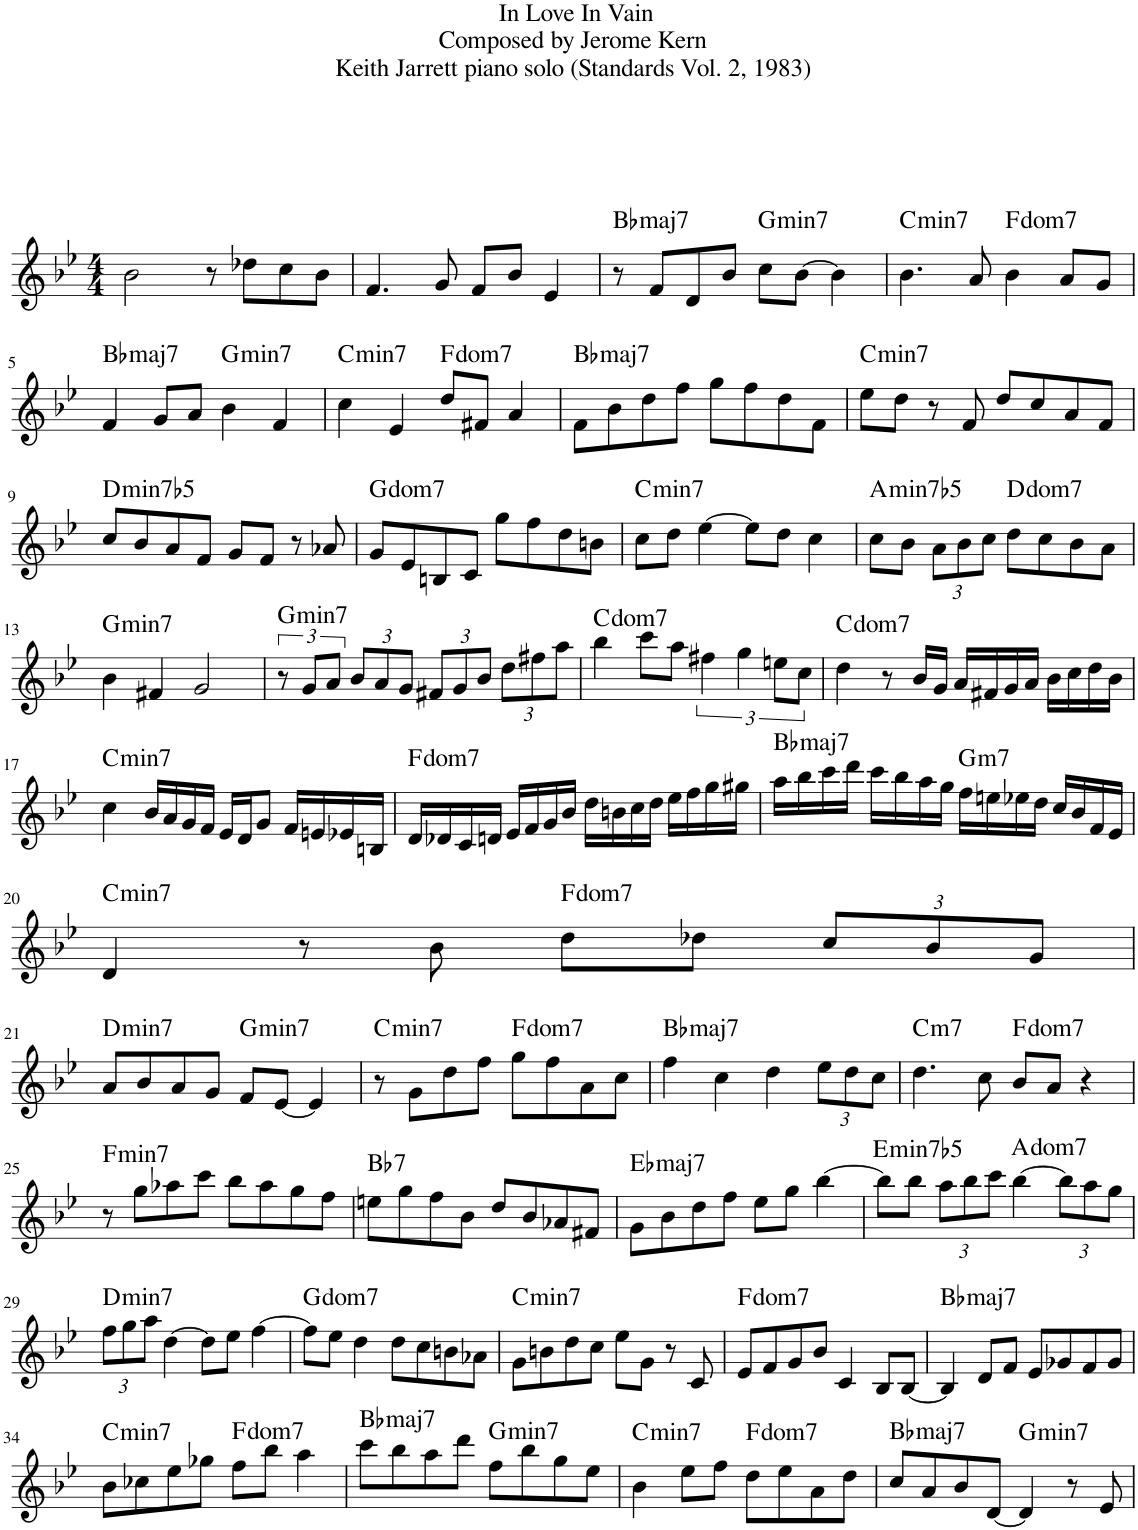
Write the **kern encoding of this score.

**kern	**harte
*part1	*part1
*staff1	*
*I"Piano	*
*I'Pno.	*
*clefG2	*
*k[b-e-]	*
*M4/4	*
=1	=1
2b-\	.
8r	.
8dd-X\L	.
8cc\	.
8b-\J	.
=2	=2
4.f/	.
8g/	.
8f/L	.
8b-/J	.
4e-/	.
=3	=3
!	!LO:H:kt=maj7
8r	Bb:maj7
8f/L	.
8d/	.
8b-/J	.
!	!LO:H:kt=min7
8cc\L	G:min7
[8b-\J	.
4b-\]	.
=4	=4
!	!LO:H:kt=min7
4.b-\	C:min7
8a/	.
!	!LO:H:kt=dom
4b-\	.
8a/L	.
8g/J	.
!!LO:LB:g=z
=5	=5
!	!LO:H:kt=maj7
4f/	Bb:maj7
8g/L	.
8a/J	.
!	!LO:H:kt=min7
4b-\	G:min7
4f/	.
=6	=6
!	!LO:H:kt=min7
4cc\	C:min7
4e-/	.
!	!LO:H:kt=dom
8dd/L	.
8f#X/J	.
4a/	.
=7	=7
!	!LO:H:kt=maj7
8f\L	Bb:maj7
8b-\	.
8dd\	.
8ff\J	.
8gg\L	.
8ff\	.
8dd\	.
8f\J	.
=8	=8
!	!LO:H:kt=min7
8ee-\L	C:min7
8dd\J	.
8r	.
8f/	.
8dd/L	.
8cc/	.
8a/	.
8f/J	.
!!LO:LB:g=z
=9	=9
!	!LO:H:kt=min7b5
8cc/L	D:hdim7
8b-/	.
8a/	.
8f/J	.
8g/L	.
8f/J	.
8r	.
8a-X/	.
=10	=10
!	!LO:H:kt=dom
8g/L	.
8e-/	.
8Bn/	.
8c/J	.
8gg\L	.
8ff\	.
8dd\	.
8bn\J	.
=11	=11
!	!LO:H:kt=min7
8cc\L	C:min7
8dd\J	.
[4ee-\	.
8ee-\L]	.
8dd\J	.
4cc\	.
=12	=12
!	!LO:H:kt=min7b5
8cc\L	A:hdim7
8b-\J	.
*Xbrackettup	*
12a\L	.
12b-\	.
12cc\J	.
!	!LO:H:kt=dom
8dd\L	.
8cc\	.
8b-\	.
8a\J	.
!!LO:LB:g=z
=13	=13
!	!LO:H:kt=min7
4b-\	G:min7
4f#X/	.
2g/	.
=14	=14
*brackettup	*
!	!LO:H:kt=min7
12r	G:min7
12g/L	.
12a/J	.
*Xbrackettup	*
12b-/L	.
12a/	.
12g/J	.
12f#X/L	.
12g/	.
12b-/J	.
12dd\L	.
12ff#X\	.
12aa\J	.
=15	=15
!	!LO:H:kt=dom
4bb-\	.
8ccc\L	.
8aa\J	.
*brackettup	*
6ff#X\	.
6gg\	.
12een\L	.
12cc\J	.
=16	=16
!	!LO:H:kt=dom
4dd\	.
8r	.
16b-/LL	.
16g/JJ	.
16a/LL	.
16f#X/	.
16g/	.
16a/JJ	.
16b-\LL	.
16cc\	.
16dd\	.
16b-\JJ	.
!!LO:LB:g=z
=17	=17
!	!LO:H:kt=min7
4cc\	C:min7
16b-/LL	.
16a/	.
16g/	.
16f/JJ	.
16e-/LL	.
16d/J	.
8g/J	.
16f/LL	.
16en/	.
16e-X/	.
16Bn/JJ	.
=18	=18
!	!LO:H:kt=dom
16d/LL	.
16d-X/	.
16c/	.
16dn/JJ	.
16e-/LL	.
16f/	.
16g/	.
16b-/JJ	.
16dd\LL	.
16bn\	.
16cc\	.
16dd\JJ	.
16ee-\LL	.
16ff\	.
16gg\	.
16gg#X\JJ	.
=19	=19
!	!LO:H:kt=maj7
16aa\LL	Bb:maj7
16bb-\	.
16ccc\	.
16ddd\JJ	.
16ccc\LL	.
16bb-\	.
16aa\	.
16gg\JJ	.
!	!LO:H:kt=m7
16ff\LL	G:min7
16een\	.
16ee-X\	.
16dd\JJ	.
16cc/LL	.
16b-/	.
16f/	.
16e-/JJ	.
!!LO:LB:g=z
=20	=20
!	!LO:H:kt=min7
4d/	C:min7
8r	.
8b-\	.
!	!LO:H:kt=dom
8dd\L	.
8dd-X\J	.
*Xbrackettup	*
12cc/L	.
12b-/	.
12g/J	.
!!LO:LB:g=z
=21	=21
!	!LO:H:kt=min7
8a/L	D:min7
8b-/	.
8a/	.
8g/J	.
!	!LO:H:kt=min7
8f/L	G:min7
[8e-/J	.
4e-/]	.
=22	=22
!	!LO:H:kt=min7
8r	C:min7
8g\L	.
8dd\	.
8ff\J	.
!	!LO:H:kt=dom
8gg\L	.
8ff\	.
8a\	.
8cc\J	.
=23	=23
!	!LO:H:kt=maj7
4ff\	Bb:maj7
4cc\	.
4dd\	.
12ee-\L	.
12dd\	.
12cc\J	.
=24	=24
!	!LO:H:kt=m7
4.dd\	C:min7
8cc\	.
!	!LO:H:kt=dom
8b-/L	.
8a/J	.
4r	.
!!LO:LB:g=z
=25	=25
!	!LO:H:kt=min7
8r	F:min7
8gg\L	.
8aa-X\	.
8ccc\J	.
8bb-\L	.
8aa-\	.
8gg\	.
8ff\J	.
=26	=26
!	!LO:H:kt=7
8een\L	Bb:7
8gg\	.
8ff\	.
8b-\J	.
8dd/L	.
8b-/	.
8a-X/	.
8f#X/J	.
=27	=27
!	!LO:H:kt=maj7
8g\L	Eb:maj7
8b-\	.
8dd\	.
8ff\J	.
8ee-\L	.
8gg\J	.
[4bb-\	.
=28	=28
!	!LO:H:kt=min7b5
8bb-\L]	E:hdim7
8bb-\J	.
12aa\L	.
12bb-\	.
12ccc\J	.
!	!LO:H:kt=dom
[4bb-\	.
12bb-\L]	.
12aa\	.
12gg\J	.
!!LO:LB:g=z
=29	=29
!	!LO:H:kt=min7
12ff\L	D:min7
12gg\	.
12aa\J	.
[4dd\	.
8dd\L]	.
8ee-\J	.
[4ff\	.
=30	=30
!	!LO:H:kt=dom
8ff\L]	.
8ee-\J	.
4dd\	.
8dd\L	.
8cc\	.
8bn\	.
8a-X\J	.
=31	=31
!	!LO:H:kt=min7
8g\L	C:min7
8bn\	.
8dd\	.
8cc\J	.
8ee-\L	.
8g\J	.
8r	.
8c/	.
=32	=32
!	!LO:H:kt=dom
8e-/L	.
8f/	.
8g/	.
8b-/J	.
4c/	.
8B-/L	.
[8B-/J	.
=33	=33
!	!LO:H:kt=maj7
4B-/]	Bb:maj7
8d/L	.
8f/J	.
8e-/L	.
8g-X/	.
8f/	.
8g-/J	.
!!LO:LB:g=z
=34	=34
!	!LO:H:kt=min7
8b-\L	C:min7
8cc-X\	.
8ee-\	.
8gg-X\J	.
!	!LO:H:kt=dom
8ff\L	.
8bb-\J	.
4aa\	.
=35	=35
!	!LO:H:kt=maj7
8ccc\L	Bb:maj7
8bb-\	.
8aa\	.
8ddd\J	.
!	!LO:H:kt=min7
8ff\L	G:min7
8bb-\	.
8gg\	.
8ee-\J	.
=36	=36
!	!LO:H:kt=min7
4b-\	C:min7
8ee-\L	.
8ff\J	.
!	!LO:H:kt=dom
8dd\L	.
8ee-\	.
8a\	.
8dd\J	.
=37	=37
!	!LO:H:kt=maj7
8cc/L	Bb:maj7
8a/	.
8b-/	.
[8d/J	.
!	!LO:H:kt=min7
4d/]	G:min7
8r	.
8e-/	.
=	=
*-	*-
